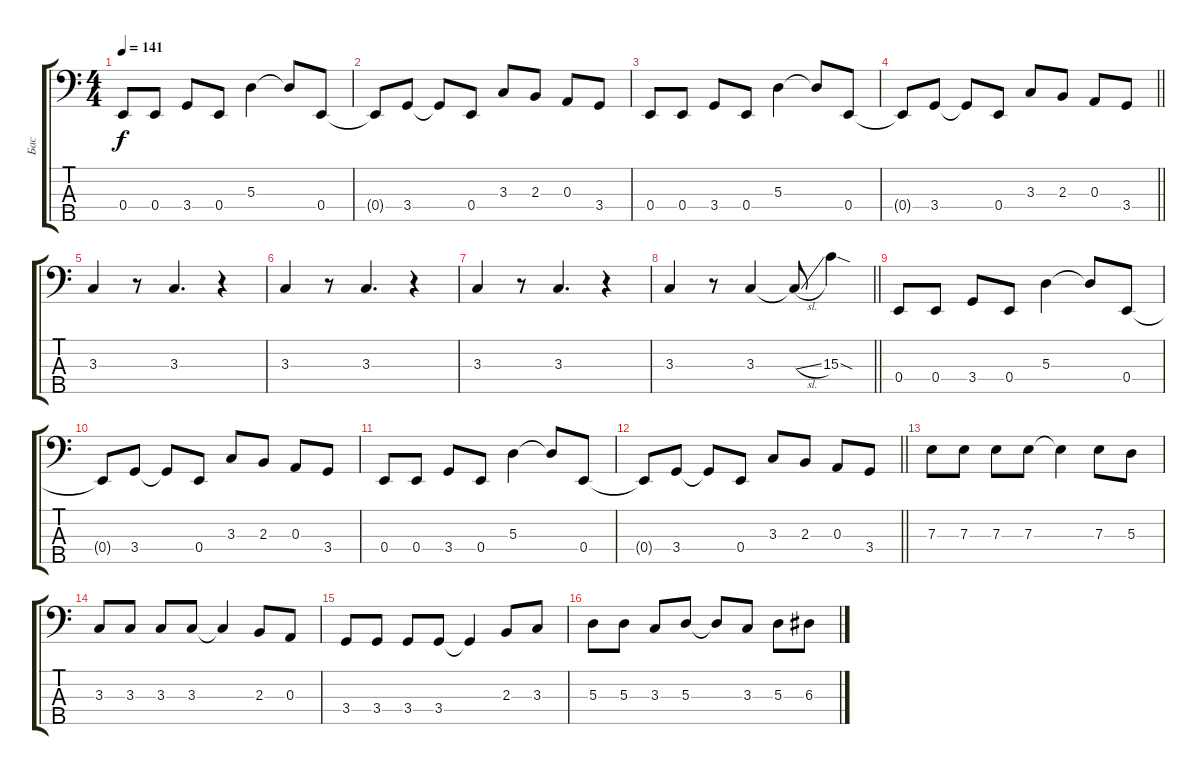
\track ("Бас" "Бас") {instrument electricbassfinger}
\staff {score tabs}
\tuning (G2 D2 A1 E1 B0) {hide}
\ts (4 4)
\tempo 141
\clef f4
\ks c
0.4.8{dy f} 0.4.8 3.4.8 0.4.8 5.3.4 5.3{t}.8 0.4.8 |
0.4{t}.8 3.4.8 3.4{t}.8 0.4.8 3.3.8 2.3.8 0.3.8 3.4.8 |
0.4.8 0.4.8 3.4.8 0.4.8 5.3.4 5.3{t}.8 0.4.8 |
\barLineRight lightlight
0.4{t}.8 3.4.8 3.4{t}.8 0.4.8 3.3.8 2.3.8 0.3.8 3.4.8 |
3.3.4 r.8 3.3.4{d} r.4 |
3.3.4 r.8 3.3.4{d} r.4 |
3.3.4 r.8 3.3.4{d} r.4 |
\barLineRight lightlight
3.3.4 r.8 3.3.4 3.3{sl t}.8 15.3{sod}.4 |
0.4.8 0.4.8 3.4.8 0.4.8 5.3.4 5.3{t}.8 0.4.8 |
0.4{t}.8 3.4.8 3.4{t}.8 0.4.8 3.3.8 2.3.8 0.3.8 3.4.8 |
0.4.8 0.4.8 3.4.8 0.4.8 5.3.4 5.3{t}.8 0.4.8 |
\barLineRight lightlight
0.4{t}.8 3.4.8 3.4{t}.8 0.4.8 3.3.8 2.3.8 0.3.8 3.4.8 |
7.3.8 7.3.8 7.3.8 7.3.8 7.3{t}.4 7.3.8 5.3.8 |
3.3.8 3.3.8 3.3.8 3.3.8 3.3{t}.4 2.3.8 0.3.8 |
3.4.8 3.4.8 3.4.8 3.4.8 3.4{t}.4 2.3.8 3.3.8 |
5.3.8 5.3.8 3.3.8 5.3.8 5.3{t}.8 3.3.8 5.3.8 6.3.8
